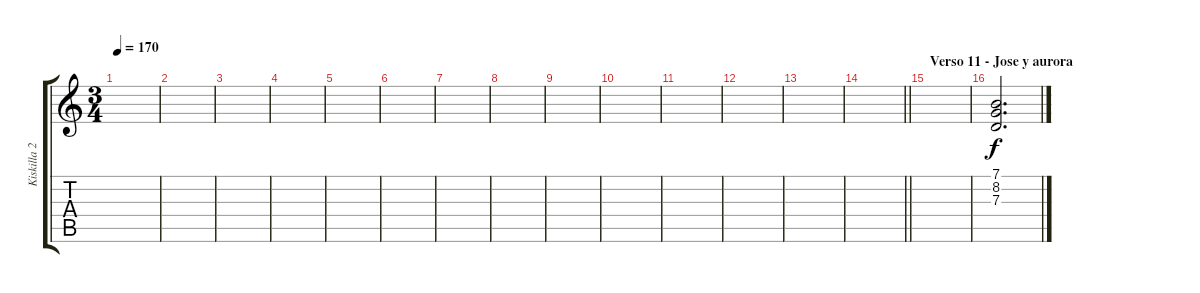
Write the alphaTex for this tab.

\track ("Kiskilla 2" "Kiskilla 2") {instrument stringensemble1}
\staff {score tabs}
\tuning (E4 B3 G3 D3 A2 E2) {hide}
\ts (3 4)
\tempo 170
\clef g2
\ks c
|
|
|
|
|
|
|
|
|
|
|
|
|
\barLineRight lightlight
|
\section ("" "Verso 11 - Jose y aurora")
|
(7.1 8.2 7.3).2{d}
